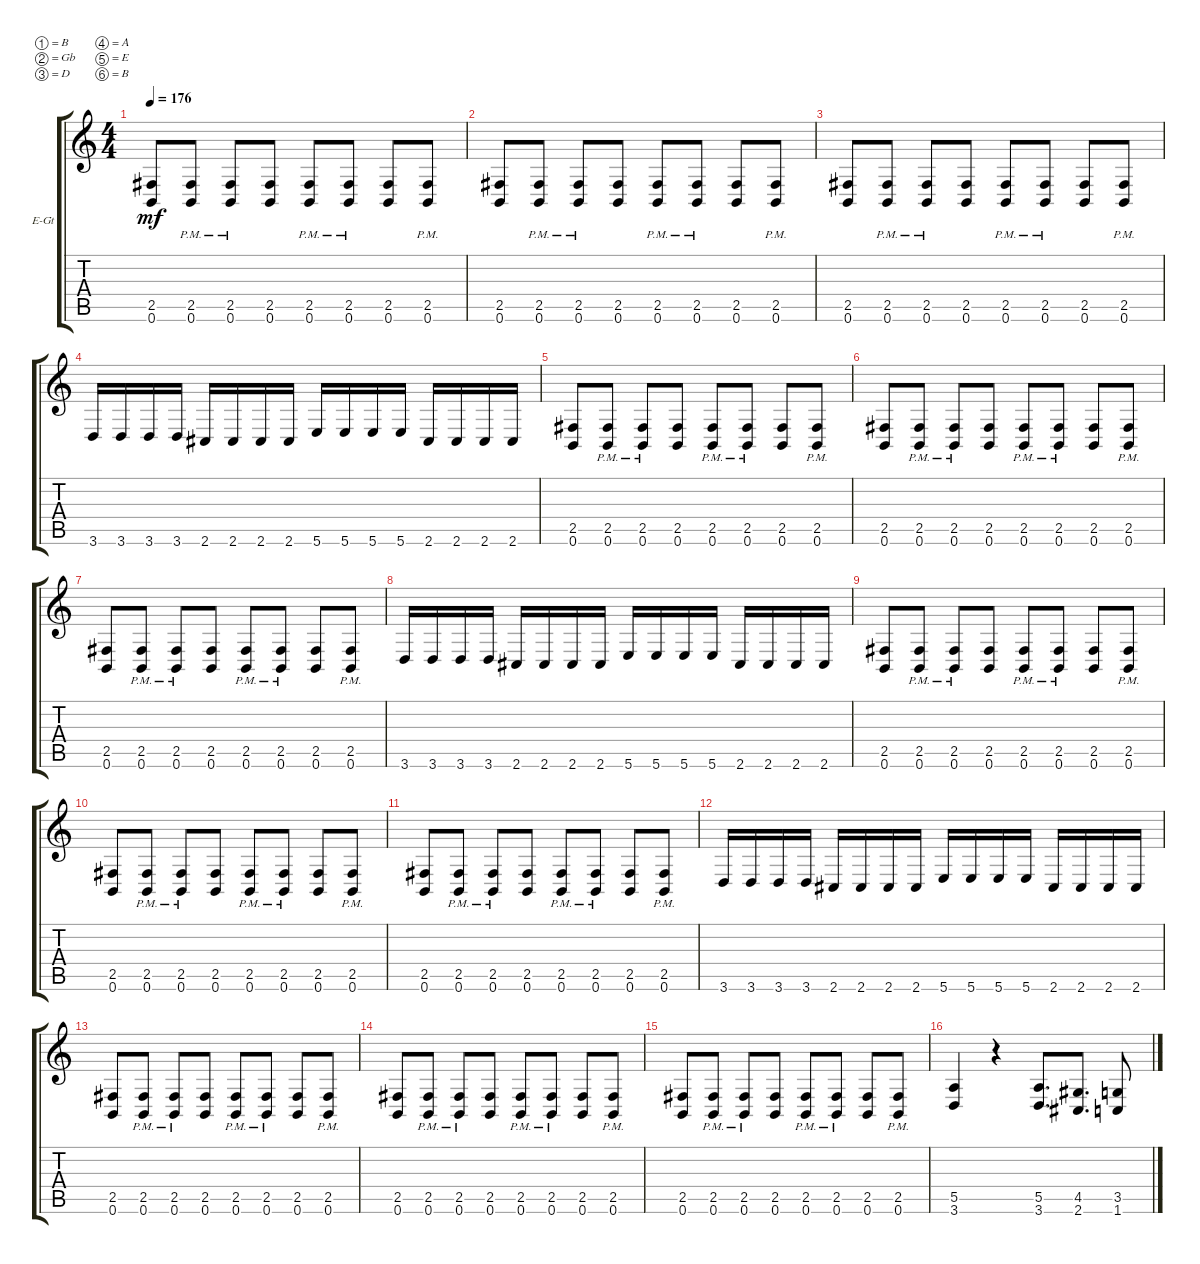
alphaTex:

\bracketExtendMode groupsimilarinstruments
\firstSystemTrackNameOrientation horizontal
\otherSystemsTrackNameOrientation horizontal
\track ("Jean-François Dagenais 1" "E-Gt") {instrument distortionguitar}
\staff {score tabs}
\tuning (B3 Gb3 D3 A2 E2 B1)
\ts (4 4)
\tempo 176
\clef g2
\ks c
(0.6 2.5).8{dy mf} (0.6{pm} 2.5{pm}).8 (0.6{pm} 2.5{pm}).8 (0.6 2.5).8 (0.6{pm} 2.5{pm}).8 (0.6{pm} 2.5{pm}).8 (0.6 2.5).8 (0.6{pm} 2.5{pm}).8 |
(0.6 2.5).8 (0.6{pm} 2.5{pm}).8 (0.6{pm} 2.5{pm}).8 (0.6 2.5).8 (0.6{pm} 2.5{pm}).8 (0.6{pm} 2.5{pm}).8 (0.6 2.5).8 (0.6{pm} 2.5{pm}).8 |
(0.6 2.5).8 (0.6{pm} 2.5{pm}).8 (0.6{pm} 2.5{pm}).8 (0.6 2.5).8 (0.6{pm} 2.5{pm}).8 (0.6{pm} 2.5{pm}).8 (0.6 2.5).8 (0.6{pm} 2.5{pm}).8 |
3.6.16 3.6.16 3.6.16 3.6.16 2.6.16 2.6.16 2.6.16 2.6.16 5.6.16 5.6.16 5.6.16 5.6.16 2.6.16 2.6.16 2.6.16 2.6.16 |
(0.6 2.5).8 (0.6{pm} 2.5{pm}).8 (0.6{pm} 2.5{pm}).8 (0.6 2.5).8 (0.6{pm} 2.5{pm}).8 (0.6{pm} 2.5{pm}).8 (0.6 2.5).8 (0.6{pm} 2.5{pm}).8 |
(0.6 2.5).8 (0.6{pm} 2.5{pm}).8 (0.6{pm} 2.5{pm}).8 (0.6 2.5).8 (0.6{pm} 2.5{pm}).8 (0.6{pm} 2.5{pm}).8 (0.6 2.5).8 (0.6{pm} 2.5{pm}).8 |
(0.6 2.5).8 (0.6{pm} 2.5{pm}).8 (0.6{pm} 2.5{pm}).8 (0.6 2.5).8 (0.6{pm} 2.5{pm}).8 (0.6{pm} 2.5{pm}).8 (0.6 2.5).8 (0.6{pm} 2.5{pm}).8 |
3.6.16 3.6.16 3.6.16 3.6.16 2.6.16 2.6.16 2.6.16 2.6.16 5.6.16 5.6.16 5.6.16 5.6.16 2.6.16 2.6.16 2.6.16 2.6.16 |
(0.6 2.5).8 (0.6{pm} 2.5{pm}).8 (0.6{pm} 2.5{pm}).8 (0.6 2.5).8 (0.6{pm} 2.5{pm}).8 (0.6{pm} 2.5{pm}).8 (0.6 2.5).8 (0.6{pm} 2.5{pm}).8 |
(0.6 2.5).8 (0.6{pm} 2.5{pm}).8 (0.6{pm} 2.5{pm}).8 (0.6 2.5).8 (0.6{pm} 2.5{pm}).8 (0.6{pm} 2.5{pm}).8 (0.6 2.5).8 (0.6{pm} 2.5{pm}).8 |
(0.6 2.5).8 (0.6{pm} 2.5{pm}).8 (0.6{pm} 2.5{pm}).8 (0.6 2.5).8 (0.6{pm} 2.5{pm}).8 (0.6{pm} 2.5{pm}).8 (0.6 2.5).8 (0.6{pm} 2.5{pm}).8 |
3.6.16 3.6.16 3.6.16 3.6.16 2.6.16 2.6.16 2.6.16 2.6.16 5.6.16 5.6.16 5.6.16 5.6.16 2.6.16 2.6.16 2.6.16 2.6.16 |
(0.6 2.5).8 (0.6{pm} 2.5{pm}).8 (0.6{pm} 2.5{pm}).8 (0.6 2.5).8 (0.6{pm} 2.5{pm}).8 (0.6{pm} 2.5{pm}).8 (0.6 2.5).8 (0.6{pm} 2.5{pm}).8 |
(0.6 2.5).8 (0.6{pm} 2.5{pm}).8 (0.6{pm} 2.5{pm}).8 (0.6 2.5).8 (0.6{pm} 2.5{pm}).8 (0.6{pm} 2.5{pm}).8 (0.6 2.5).8 (0.6{pm} 2.5{pm}).8 |
(0.6 2.5).8 (0.6{pm} 2.5{pm}).8 (0.6{pm} 2.5{pm}).8 (0.6 2.5).8 (0.6{pm} 2.5{pm}).8 (0.6{pm} 2.5{pm}).8 (0.6 2.5).8 (0.6{pm} 2.5{pm}).8 |
(5.5 3.6).4 r.4 (3.6 5.5).8{d} (2.6 4.5).8{d} (1.6 3.5).8
